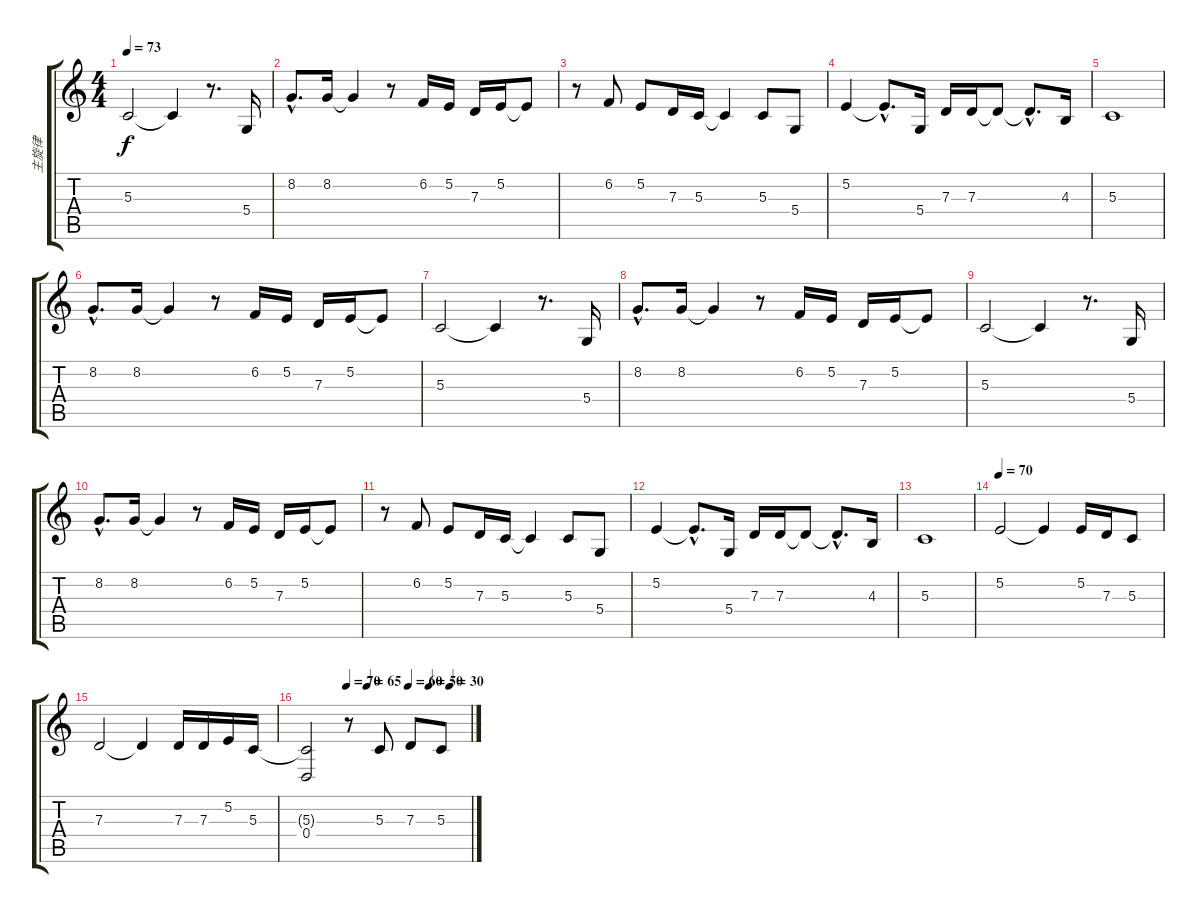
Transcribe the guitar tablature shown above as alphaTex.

\track ("主旋律" "主旋律") {instrument reedorgan}
\staff {score tabs}
\tuning (E4 B3 G3 D3 A2 E2) {hide}
\ts (4 4)
\tempo 73
\clef g2
\ks c
5.3.2{dy f} 5.3{t}.4 r.8{d} 5.4.16 |
8.2{hac}.8{d} 8.2.16 8.2{t}.4 r.8 6.2.16 5.2.16 7.3.16 5.2.16 5.2{t}.8 |
r.8 6.2.8 5.2.8 7.3.16 5.3.16 5.3{t}.4 5.3.8 5.4.8 |
5.2.4 5.2{hac t}.8{d} 5.4.16 7.3.16 7.3.16 7.3{t}.8 7.3{hac t}.8{d} 4.3.16 |
5.3.1 |
8.2{hac}.8{d} 8.2.16 8.2{t}.4 r.8 6.2.16 5.2.16 7.3.16 5.2.16 5.2{t}.8 |
5.3.2 5.3{t}.4 r.8{d} 5.4.16 |
8.2{hac}.8{d} 8.2.16 8.2{t}.4 r.8 6.2.16 5.2.16 7.3.16 5.2.16 5.2{t}.8 |
5.3.2 5.3{t}.4 r.8{d} 5.4.16 |
8.2{hac}.8{d} 8.2.16 8.2{t}.4 r.8 6.2.16 5.2.16 7.3.16 5.2.16 5.2{t}.8 |
r.8 6.2.8 5.2.8 7.3.16 5.3.16 5.3{t}.4 5.3.8 5.4.8 |
5.2.4 5.2{hac t}.8{d} 5.4.16 7.3.16 7.3.16 7.3{t}.8 7.3{hac t}.8{d} 4.3.16 |
5.3.1 |
\tempo 70
5.2.2 5.2{t}.4 5.2.16 7.3.16 5.3.8 |
7.3.2 7.3{t}.4 7.3.16 7.3.16 5.2.16 5.3.16 |
\tempo (70 0.25)
\tempo (65 0.375)
\tempo (60 0.625)
\tempo (50 0.75)
\tempo (30 0.875)
(5.3{t} 0.4).2 r.8 5.3.8 7.3.8 5.3.8
